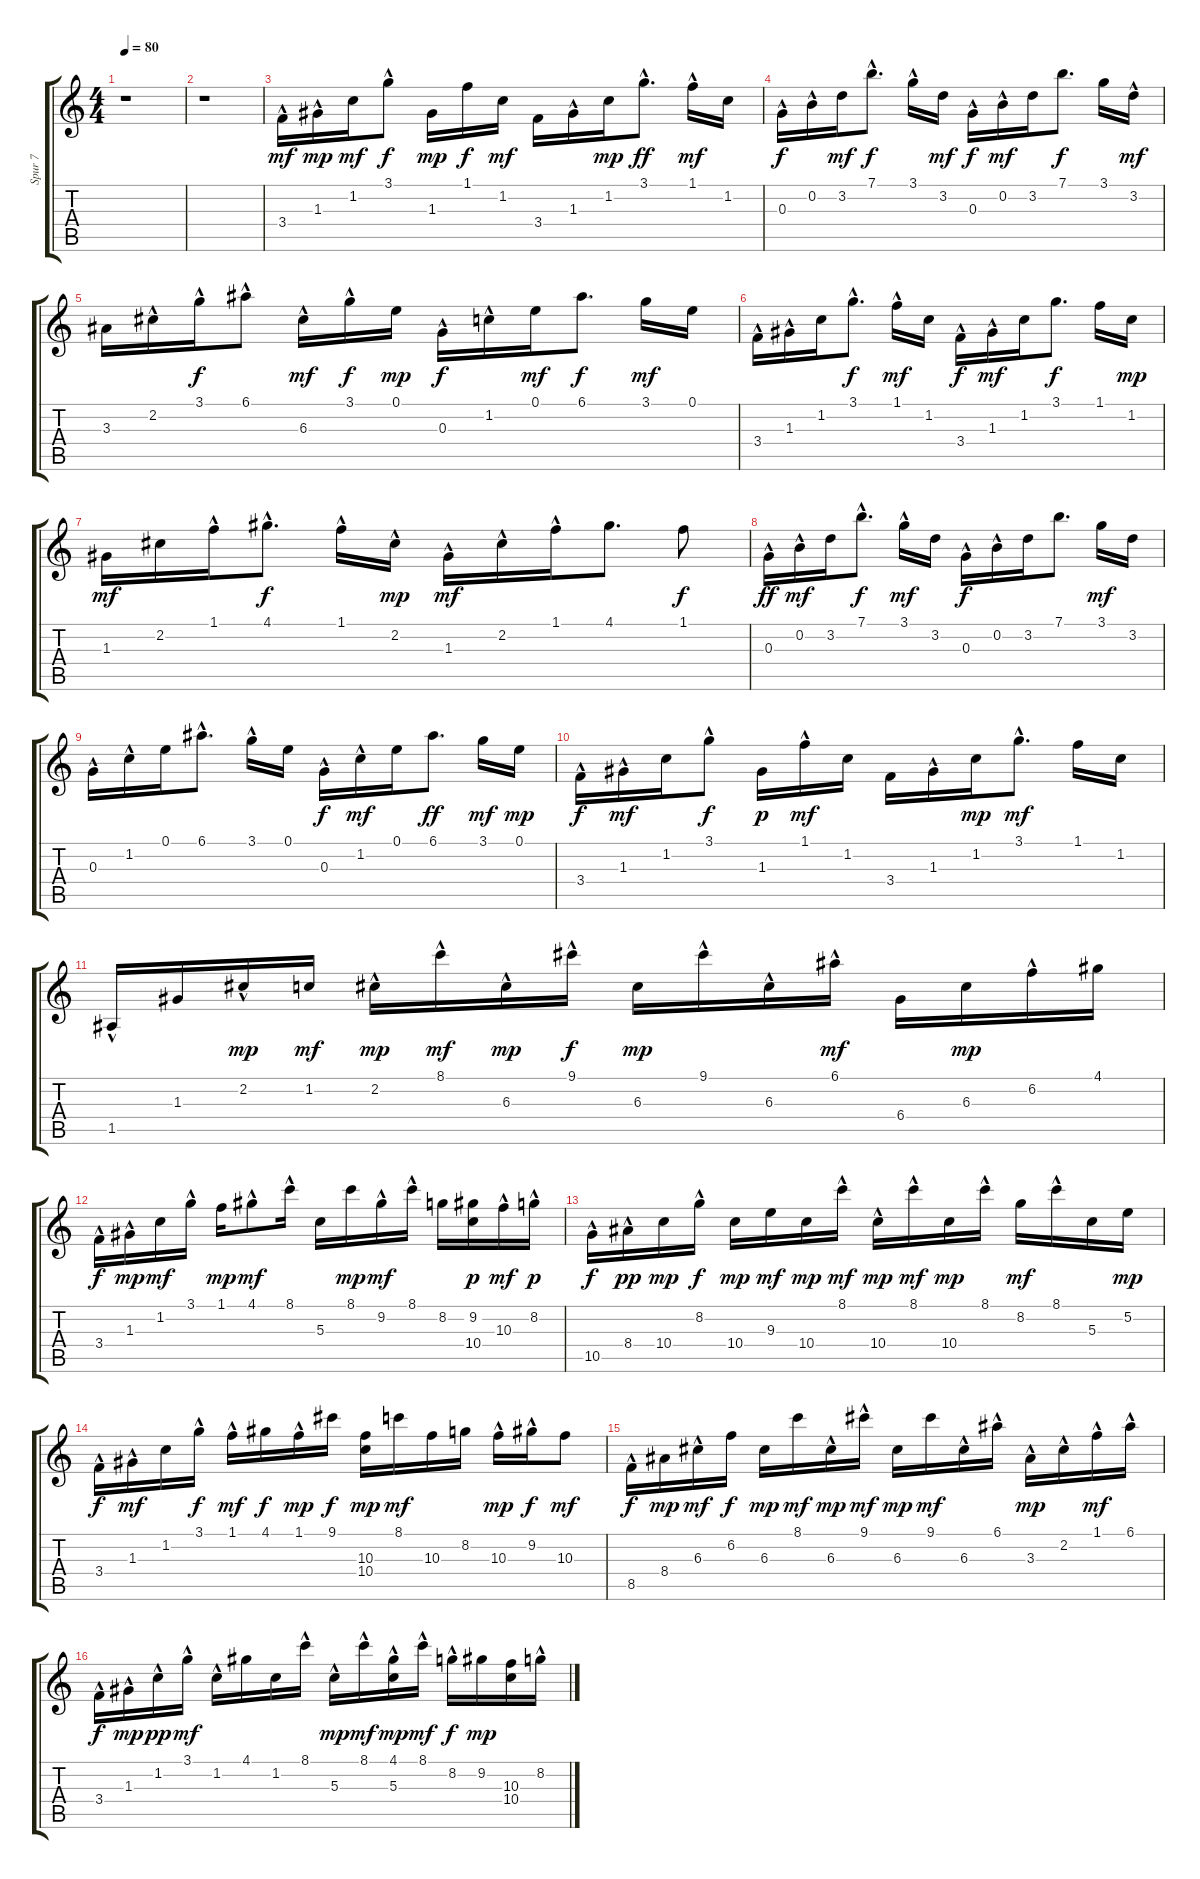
\track ("Spur 7" "Spur 7") {instrument acousticguitarsteel}
\staff {score tabs}
\tuning (E4 B3 G3 D3 A2 E2) {hide}
\ts (4 4)
\tempo 80
\clef g2
\ks c
r.1{dy mf instrument acousticguitarsteel} |
r.1 |
3.4{hac}.16{volume 14 instrument acousticguitarsteel} 1.3{hac}.16{dy mp} 1.2.16{dy mf} 3.1{hac}.8{dy f} 1.3.16{dy mp} 1.1.16{dy f} 1.2.16{dy mf} 3.4.16 1.3{hac}.16 1.2.16{dy mp} 3.1{hac}.8{d dy ff} 1.1{hac}.16{dy mf} 1.2.16 |
0.3{hac}.16{dy f} 0.2{hac}.16 3.2.16{dy mf} 7.1{hac}.8{d dy f} 3.1{hac}.16 3.2.16{dy mf} 0.3{hac}.16{dy f} 0.2{hac}.16{dy mf} 3.2.16 7.1.8{d dy f} 3.1.16 3.2{hac}.16{dy mf} |
3.3.16 2.2{hac}.16 3.1{hac}.16{dy f} 6.1{hac}.8 6.3{hac}.16{dy mf} 3.1{hac}.16{dy f} 0.1.16{dy mp} 0.3{hac}.16{dy f} 1.2{hac}.16 0.1.16{dy mf} 6.1.8{d dy f} 3.1.16{dy mf} 0.1.16 |
3.4{hac}.16 1.3{hac}.16 1.2.16 3.1{hac}.8{d dy f} 1.1{hac}.16{dy mf} 1.2.16 3.4{hac}.16{dy f} 1.3{hac}.16{dy mf} 1.2.16 3.1.8{d dy f} 1.1.16 1.2.16{dy mp} |
1.3.16{dy mf} 2.2.16 1.1{hac}.16 4.1{hac}.8{d dy f} 1.1{hac}.16 2.2{hac}.16{dy mp} 1.3{hac}.16{dy mf} 2.2{hac}.16 1.1{hac}.16 4.1.8{d} 1.1.8{dy f} |
0.3{hac}.16{dy ff} 0.2{hac}.16{dy mf} 3.2.16 7.1{hac}.8{d dy f} 3.1{hac}.16{dy mf} 3.2.16 0.3{hac}.16{dy f} 0.2{hac}.16 3.2.16 7.1.8{d} 3.1.16{dy mf} 3.2.16 |
0.3{hac}.16 1.2{hac}.16 0.1.16 6.1{hac}.8{d} 3.1{hac}.16 0.1.16 0.3{hac}.16{dy f} 1.2{hac}.16{dy mf} 0.1.16 6.1.8{d dy ff} 3.1.16{dy mf} 0.1.16{dy mp} |
3.4{hac}.16{dy f} 1.3{hac}.16{dy mf} 1.2.16 3.1{hac}.8{dy f} 1.3.16{dy p} 1.1{hac}.16{dy mf} 1.2.16 3.4.16 1.3{hac}.16 1.2.16{dy mp} 3.1{hac}.8{d dy mf} 1.1.16 1.2.16 |
1.5{hac}.16 1.3.16 2.2{hac}.16{dy mp} 1.2.16{dy mf} 2.2{hac}.16{dy mp} 8.1{hac}.16{dy mf} 6.3{hac}.16{dy mp} 9.1{hac}.16{dy f} 6.3.16{dy mp} 9.1{hac}.16 6.3{hac}.16 6.1{hac}.16{dy mf} 6.4.16 6.3.16{dy mp} 6.2{hac}.16 4.1.16 |
3.4{hac}.16{dy f} 1.3{hac}.16{dy mp} 1.2.16{dy mf} 3.1{hac}.16 1.1.16{dy mp} 4.1{hac}.8{dy mf} 8.1{hac}.16 5.3.16 8.1.16{dy mp} 9.2{hac}.16{dy mf} 8.1{hac}.16 8.2.16 (9.2 10.4).16{dy p} 10.3{hac}.16{dy mf} 8.2{hac}.16{dy p} |
10.5{hac}.16{dy f} 8.4{hac}.16{dy pp} 10.4.16{dy mp} 8.2{hac}.16{dy f} 10.4.16{dy mp} 9.3.16{dy mf} 10.4.16{dy mp} 8.1{hac}.16{dy mf} 10.4{hac}.16{dy mp} 8.1{hac}.16{dy mf} 10.4.16{dy mp} 8.1{hac}.16 8.2.16{dy mf} 8.1{hac}.16 5.3.16 5.2.16{dy mp} |
3.4{hac}.16{dy f} 1.3{hac}.16{dy mf} 1.2.16 3.1{hac}.16{dy f} 1.1{hac}.16{dy mf} 4.1.16{dy f} 1.1{hac}.16{dy mp} 9.1.16{dy f} (10.3 10.4).16{dy mp} 8.1.16{dy mf} 10.3.16 8.2.16 10.3{hac}.16{dy mp} 9.2{hac}.16{dy f} 10.3.8{dy mf} |
8.5{hac}.16{dy f} 8.4.16{dy mp} 6.3{hac}.16{dy mf} 6.2.16{dy f} 6.3.16{dy mp} 8.1.16{dy mf} 6.3{hac}.16{dy mp} 9.1{hac}.16{dy mf} 6.3.16{dy mp} 9.1.16{dy mf} 6.3{hac}.16 6.1{hac}.16 3.3{hac}.16{dy mp} 2.2{hac}.16 1.1{hac}.16{dy mf} 6.1{hac}.16 |
3.4{hac}.16{dy f} 1.3{hac}.16{dy mp} 1.2{hac}.16{dy pp} 3.1{hac}.16{dy mf} 1.2{hac}.16 4.1.16 1.2.16 8.1{hac}.16 5.3{hac}.16{dy mp} 8.1{hac}.16{dy mf} (4.1{hac} 5.3{hac}).16{dy mp} 8.1{hac}.16{dy mf} 8.2{hac}.16{dy f} 9.2.16{dy mp} (10.3 10.4).16 8.2{hac}.16
